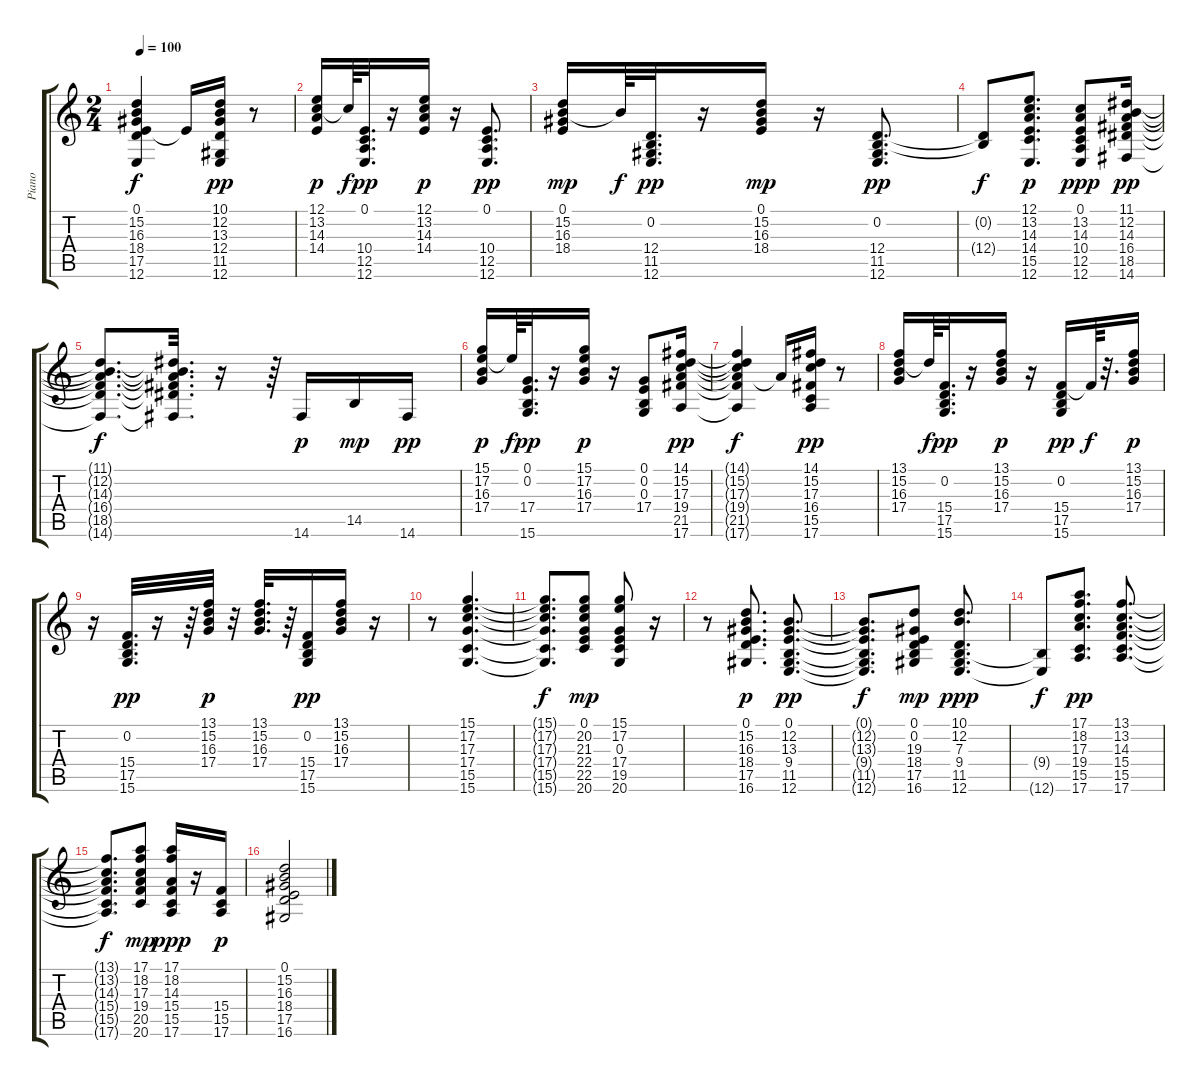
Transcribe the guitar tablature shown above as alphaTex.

\track ("Piano" "Piano") {instrument acousticgrandpiano}
\staff {score tabs}
\tuning (E4 B3 G3 D3 A2 E2) {hide}
\ts (2 4)
\tempo 100
\clef g2
\ks c
(0.1{t} 15.2{t} 16.3{t} 18.4{t} 17.5{t} 12.6{t}).4{dy f} 0.1{t}.16 (10.1 12.2 13.3 12.4 11.5 12.6).16{dy pp} r.8 |
(12.1 13.2 14.3 14.4).16{dy p} 13.2{t}.64{dy f} (0.1 10.4 12.5 12.6).32{d dy pp} r.16 (12.1 13.2 14.3 14.4).16{dy p} r.16 (0.1 10.4 12.5 12.6).8{d dy pp} |
(0.1 15.2 16.3 18.4).16{dy mp} 16.3{t}.64{dy f} (0.2 12.4 11.5 12.6).32{d dy pp} r.16 (0.1 15.2 16.3 18.4).16{dy mp} r.16 (0.2 12.4 11.5 12.6).8{d dy pp} |
(0.2{t} 12.4{t}).8{dy f} (12.1 13.2 14.3 14.4 15.5 12.6).8{d dy p} (0.1 13.2 14.3 10.4 12.5 12.6).8{dy ppp} (11.1 12.2 14.3 16.4 18.5 14.6).16{dy pp} |
(11.1{t} 12.2{t} 14.3{t} 16.4{t} 18.5{t} 14.6{t}).8{d dy f} (11.1{t} 12.2{t} 14.3{t} 16.4{t} 18.5{t} 14.6{t}).32{d} r.16 r.64 14.6.16{dy p} 14.5.16{dy mp} 14.6.16{dy pp} |
(15.1 17.2 16.3 17.4).16{dy p} 17.2{t}.64{dy f} (0.1 0.2 17.4 15.6).32{d dy pp} r.16 (15.1 17.2 16.3 17.4).16{dy p} r.16 (0.1 0.2 0.3 17.4).8 (14.1 15.2 17.3 19.4 21.5 17.6).16{dy pp} |
(14.1{t} 15.2{t} 17.3{t} 19.4{t} 21.5{t} 17.6{t}).4{dy f} 19.4{t}.16 (14.1 15.2 17.3 16.4 15.5 17.6).16{dy pp} r.8 |
(13.1 15.2 16.3 17.4).16 15.2{t}.64{dy f} (0.2 15.4 17.5 15.6).32{d dy pp} r.16 (13.1 15.2 16.3 17.4).16{dy p} r.16 (0.2 15.4 17.5 15.6).16{dy pp} 15.4{t}.64{dy f} r.32{d} (13.1 15.2 16.3 17.4).16{dy p} |
r.16 (0.2 15.4 17.5 15.6).32{d dy pp} r.16 r.64 (13.1 15.2 16.3 17.4).32{dy p} r.32 (13.1 15.2 16.3 17.4).32{d} r.64 (0.2 15.4 17.5 15.6).16{dy pp} (13.1 15.2 16.3 17.4).16 r.16 |
r.8 (15.1 17.2 17.3 17.4 15.5 15.6).4{d} |
(15.1{t} 17.2{t} 17.3{t} 17.4{t} 15.5{t} 15.6{t}).8{d dy f} (0.1 20.2 21.3 22.4 22.5 20.6).8{dy mp} (15.1 17.2 0.3 17.4 19.5 20.6).8 r.16 |
r.8 (0.1 15.2 16.3 18.4 17.5 16.6).8{d dy p} (0.1 12.2 13.3 9.4 11.5 12.6).8{d dy pp} |
(0.1{t} 12.2{t} 13.3{t} 9.4{t} 11.5{t} 12.6{t}).8{d dy f} (0.1 0.2 19.3 18.4 17.5 16.6).8{dy mp} (10.1 12.2 7.3 9.4 11.5 12.6).8{d dy ppp} |
(9.4{t} 12.6{t}).8{dy f} (17.1 18.2 17.3 19.4 15.5 17.6).8{d dy pp} (13.1 13.2 14.3 15.4 15.5 17.6).8{d} |
(13.1{t} 13.2{t} 14.3{t} 15.4{t} 15.5{t} 17.6{t}).8{d dy f} (17.1 18.2 17.3 19.4 20.5 20.6).8{dy mp} (17.1 18.2 14.3 15.4 15.5 17.6).16{dy ppp} r.16 (15.4 15.5 17.6).16{dy p} |
(0.1 15.2 16.3 18.4 17.5 16.6).2
